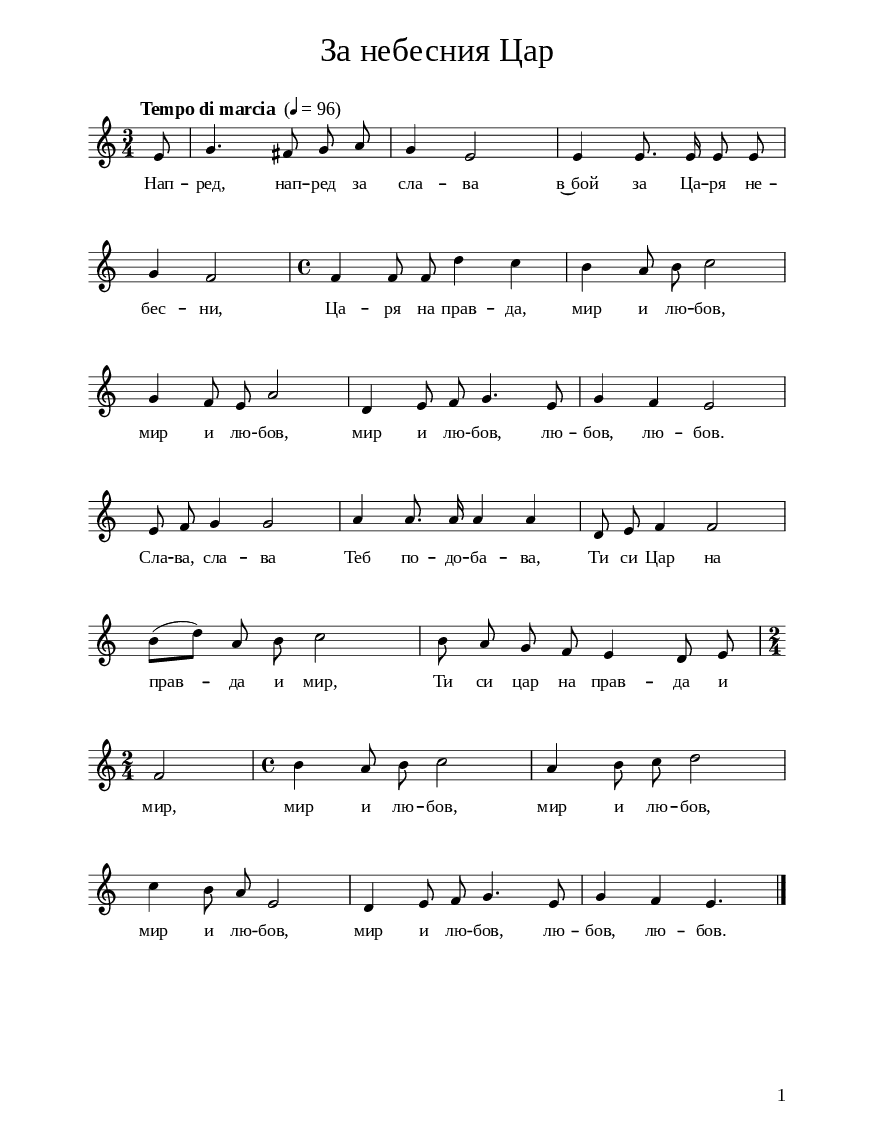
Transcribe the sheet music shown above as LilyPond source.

\version "2.24.3"

% include paper part and global functions
\include "include/globals.ily"

\bookpart {

  \label #'ref041
  \tocItem \markup "За небесния Цар"
  \include "include/bookpart-paper.ily"
  \score {
    \include "include/score-layout.ily"

    \new Voice \absolute  {
      \clef treble
      \key c \major
      \time 3/4
      \tempoFunc "Tempo di marcia " 4 "96"
      \autoBeamOff
      \partial 8


      e'8 | g'4. fis'8 g' a ' | g'4 e'2 | e'4 e'8. e'16 e'8 e' | \break

      g'4 f'2 | \time 4/4  f'4 f'8 f' d''4 c'' | b'4 a'8 b' c''2 \break |

      g'4 f'8 e' a'2 | d'4 e'8 f' g'4. e'8 | g'4 f' e'2 \break |

      e'8 f' g'4 g'2 | a'4 a'8. a'16 a'4 a' | d'8 e' f'4 f'2 \break |

      b'8 ([ d'' ]) a' b' c''2 | b'8 a' g' f' e'4 d'8 e' \break |

      \time 2/4  f'2 |  \time 4/4  b'4 a'8 b' c''2 |  a'4 b'8 c'' d''2 \break |

      c''4 b'8 a' e'2 | d'4 e'8 f' g'4. e'8 |  g'4 f' e'4. \bar "|."
    }

    \addlyrics {
      Нап -- ред,
      нап -- ред за сла -- ва в~бой за Ца -- ря не --
      бес -- ни, Ца -- ря на прав -- да, мир и лю --
      бов, мир и лю -- бов, мир и лю -- бов, лю --
      бов, лю -- бов. Сла -- ва, сла -- ва Теб по --
      до -- ба -- ва, Ти си Цар на прав -- да и мир,
      Ти си цар на прав -- да и мир, мир и лю --
      бов, мир и лю -- бов, мир и лю -- бов, мир и
      лю -- бов, лю -- бов, лю -- бов.}

      \header {
        title = \titleFunc "За небесния Цар" "Za Nebesnija car"
      }

      \midi{}

    } % score



  } % bookpart
